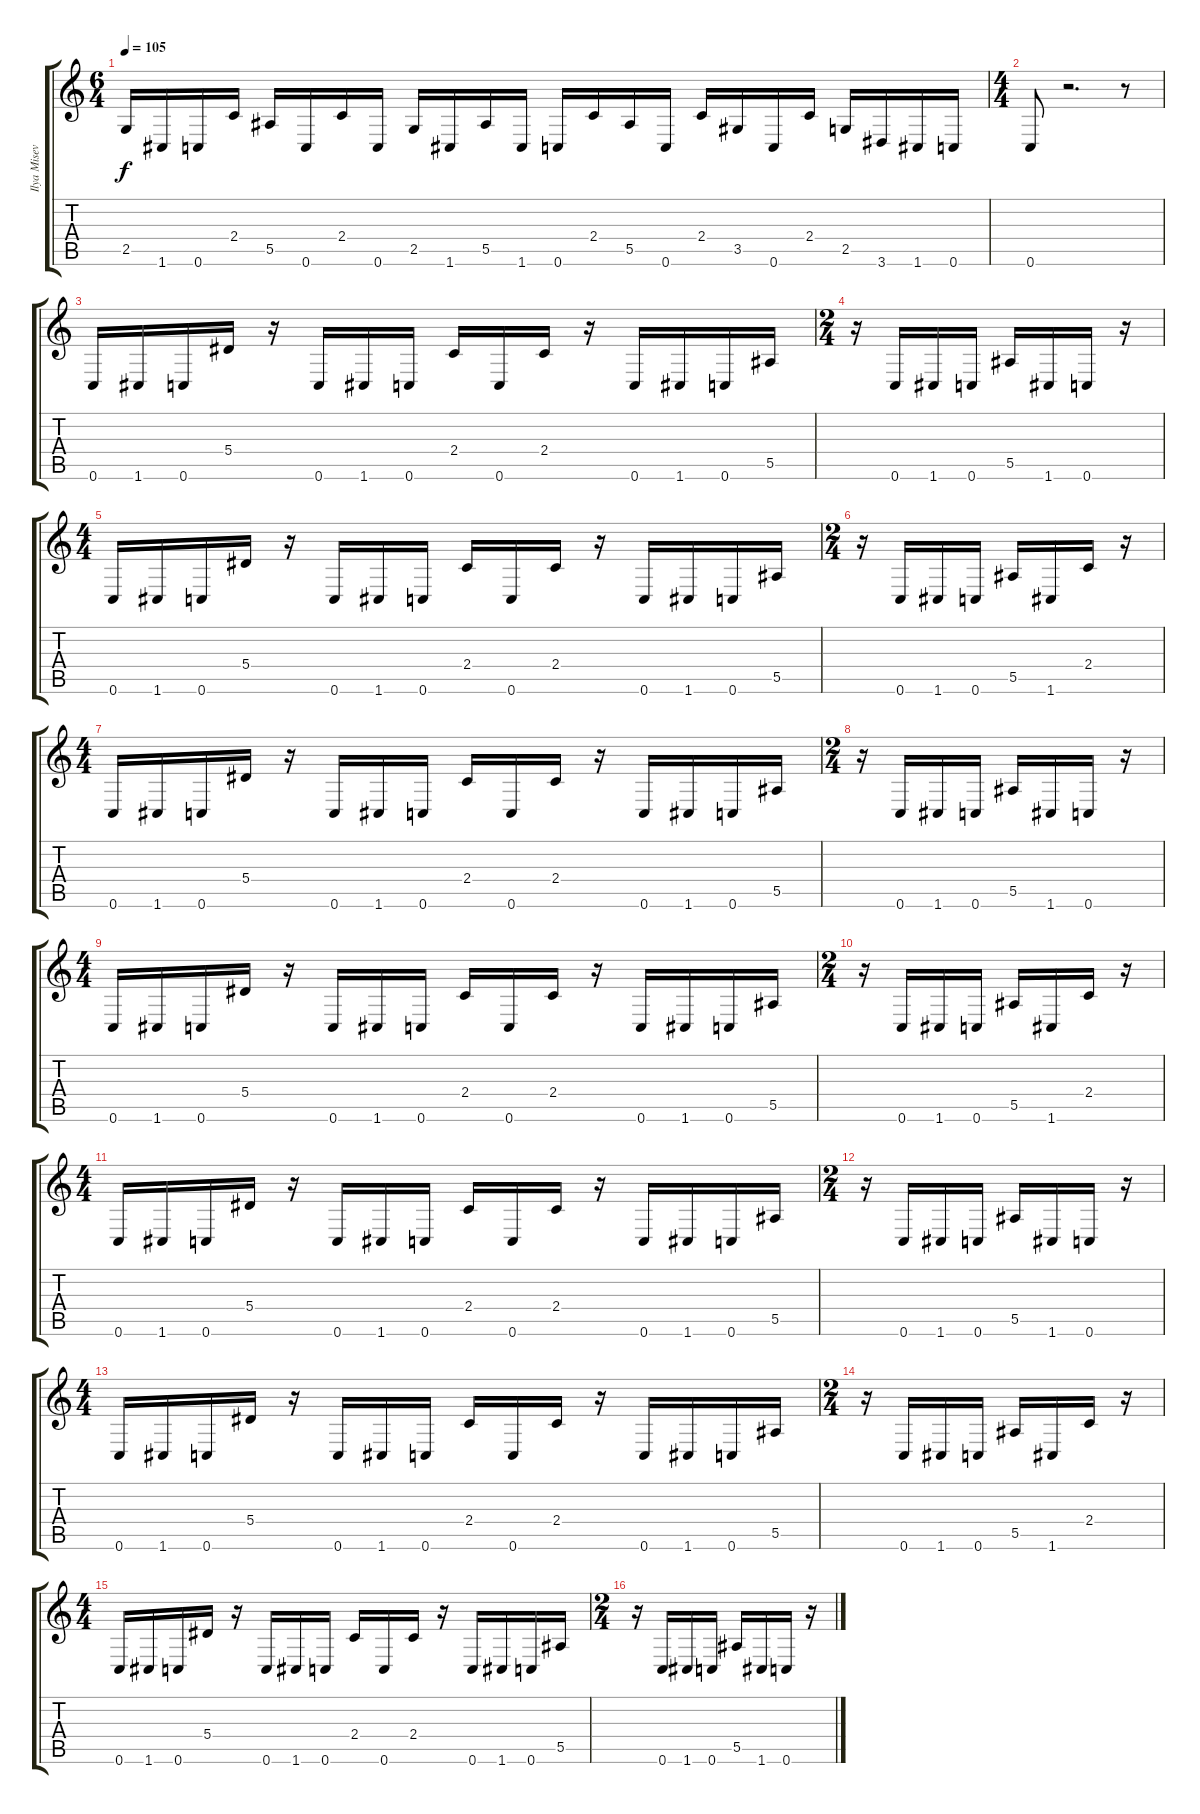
\track ("Ilya Misevich" "Ilya Misev") {instrument electricbassfinger}
\staff {score tabs}
\tuning (C4 G3 Eb3 Bb2 F2 C2) {hide}
\ts (6 4)
\tempo 105
\clef g2
\ks c
2.5.16{dy f} 1.6.16 0.6.16 2.4.16 5.5.16 0.6.16 2.4.16 0.6.16 2.5.16 1.6.16 5.5.16 1.6.16 0.6.16 2.4.16 5.5.16 0.6.16 2.4.16 3.5.16 0.6.16 2.4.16 2.5.16 3.6.16 1.6.16 0.6.16 |
\ts (4 4)
0.6.8 r.2{d} r.8 |
0.6.16 1.6.16 0.6.16 5.4.16 r.16 0.6.16 1.6.16 0.6.16 2.4.16 0.6.16 2.4.16 r.16 0.6.16 1.6.16 0.6.16 5.5.16 |
\ts (2 4)
r.16 0.6.16 1.6.16 0.6.16 5.5.16 1.6.16 0.6.16 r.16 |
\ts (4 4)
0.6.16 1.6.16 0.6.16 5.4.16 r.16 0.6.16 1.6.16 0.6.16 2.4.16 0.6.16 2.4.16 r.16 0.6.16 1.6.16 0.6.16 5.5.16 |
\ts (2 4)
r.16 0.6.16 1.6.16 0.6.16 5.5.16 1.6.16 2.4.16 r.16 |
\ts (4 4)
0.6.16 1.6.16 0.6.16 5.4.16 r.16 0.6.16 1.6.16 0.6.16 2.4.16 0.6.16 2.4.16 r.16 0.6.16 1.6.16 0.6.16 5.5.16 |
\ts (2 4)
r.16 0.6.16 1.6.16 0.6.16 5.5.16 1.6.16 0.6.16 r.16 |
\ts (4 4)
0.6.16 1.6.16 0.6.16 5.4.16 r.16 0.6.16 1.6.16 0.6.16 2.4.16 0.6.16 2.4.16 r.16 0.6.16 1.6.16 0.6.16 5.5.16 |
\ts (2 4)
r.16 0.6.16 1.6.16 0.6.16 5.5.16 1.6.16 2.4.16 r.16 |
\ts (4 4)
0.6.16 1.6.16 0.6.16 5.4.16 r.16 0.6.16 1.6.16 0.6.16 2.4.16 0.6.16 2.4.16 r.16 0.6.16 1.6.16 0.6.16 5.5.16 |
\ts (2 4)
r.16 0.6.16 1.6.16 0.6.16 5.5.16 1.6.16 0.6.16 r.16 |
\ts (4 4)
0.6.16 1.6.16 0.6.16 5.4.16 r.16 0.6.16 1.6.16 0.6.16 2.4.16 0.6.16 2.4.16 r.16 0.6.16 1.6.16 0.6.16 5.5.16 |
\ts (2 4)
r.16 0.6.16 1.6.16 0.6.16 5.5.16 1.6.16 2.4.16 r.16 |
\ts (4 4)
0.6.16 1.6.16 0.6.16 5.4.16 r.16 0.6.16 1.6.16 0.6.16 2.4.16 0.6.16 2.4.16 r.16 0.6.16 1.6.16 0.6.16 5.5.16 |
\ts (2 4)
r.16 0.6.16 1.6.16 0.6.16 5.5.16 1.6.16 0.6.16 r.16
